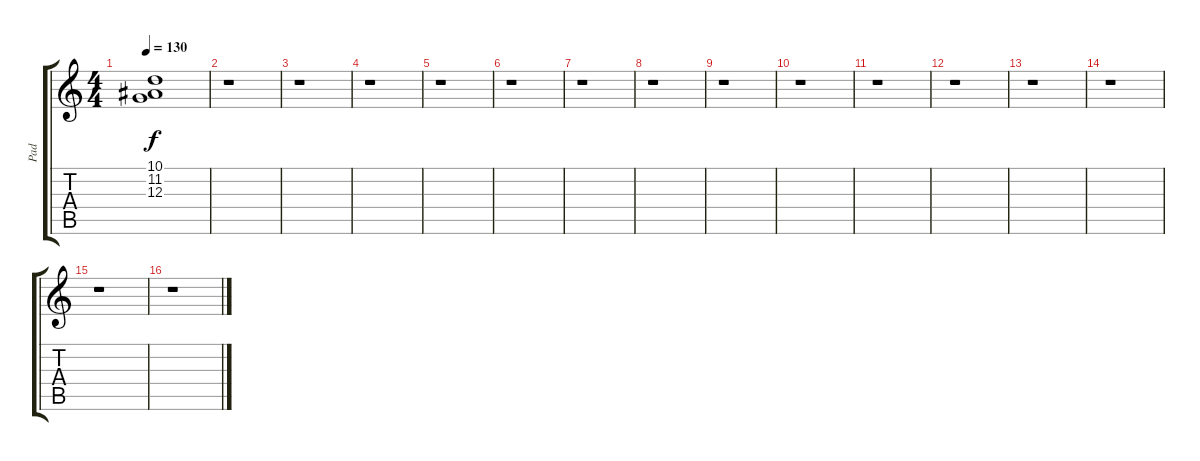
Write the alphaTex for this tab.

\track ("Pad" "Pad") {instrument pad3polysynth}
\staff {score tabs}
\tuning (E4 B3 G3 D3 A2 E2) {hide}
\ts (4 4)
\tempo 130
\clef g2
\ks c
(10.1{t} 11.2{t} 12.3{t}).1{dy f} |
r.1 |
r.1 |
r.1 |
r.1 |
r.1 |
r.1 |
r.1 |
r.1 |
r.1 |
r.1 |
r.1 |
r.1 |
r.1 |
r.1 |
r.1
